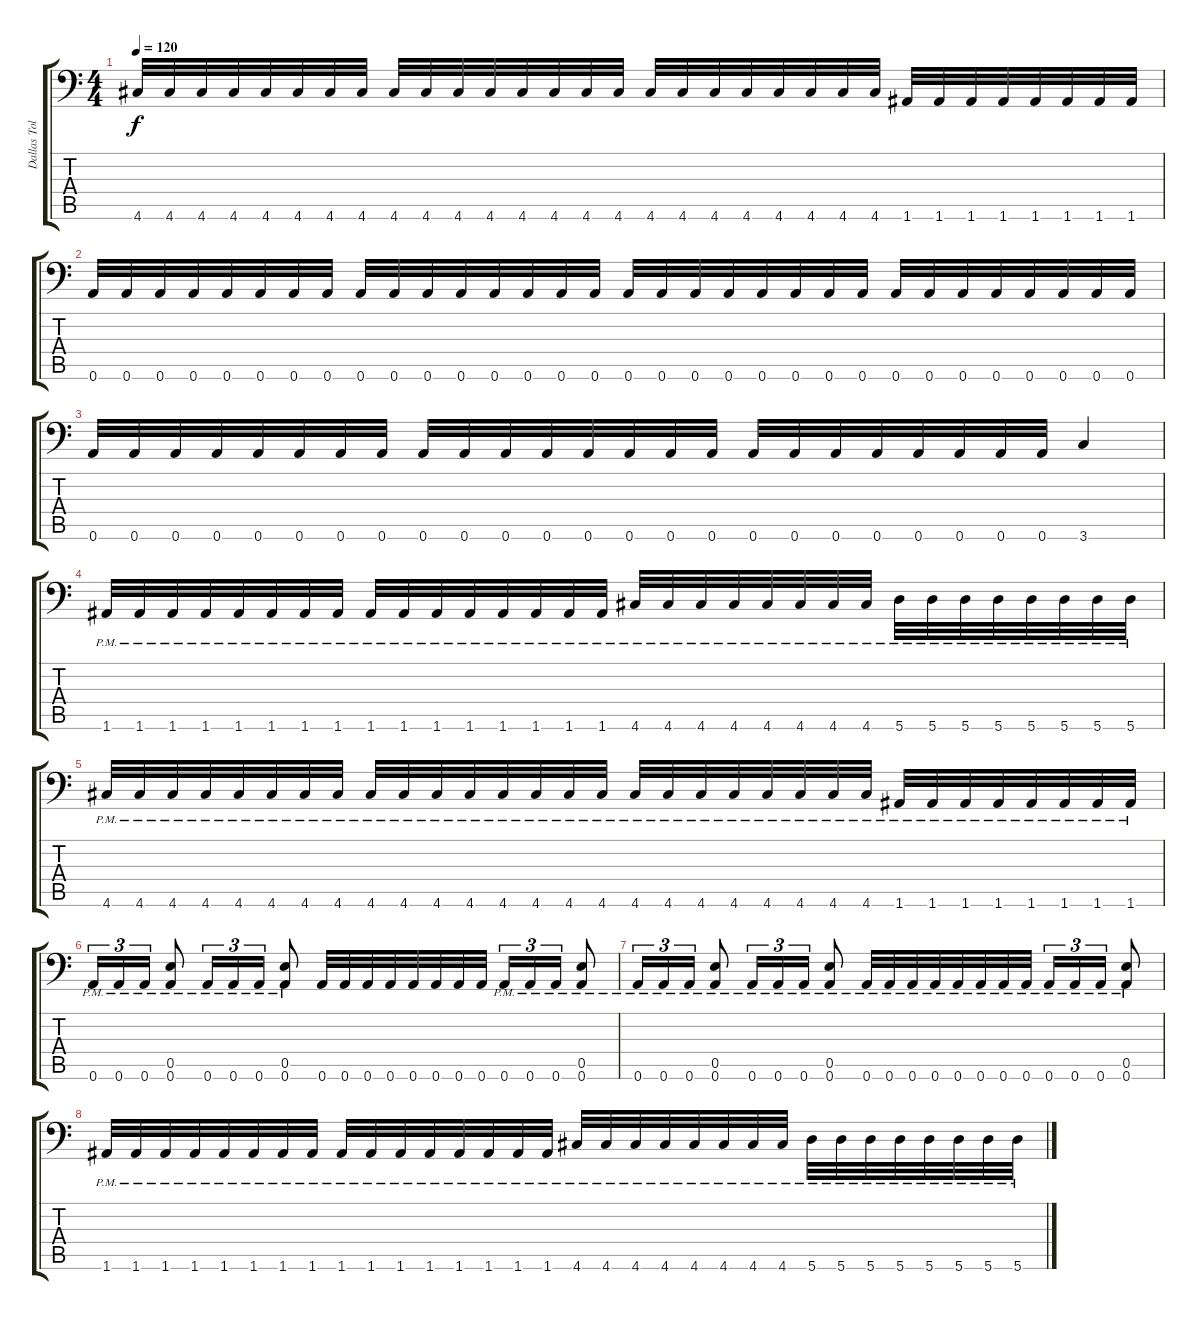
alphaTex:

\track ("Dallas Toler-Wade" "Dallas Tol") {instrument distortionguitar}
\staff {score tabs}
\tuning (B3 Gb3 D3 A2 E2 A1) {hide}
\ts (4 4)
\tempo 120
\clef f4
\ks c
4.6.32{dy f} 4.6.32 4.6.32 4.6.32 4.6.32 4.6.32 4.6.32 4.6.32 4.6.32 4.6.32 4.6.32 4.6.32 4.6.32 4.6.32 4.6.32 4.6.32 4.6.32 4.6.32 4.6.32 4.6.32 4.6.32 4.6.32 4.6.32 4.6.32 1.6.32 1.6.32 1.6.32 1.6.32 1.6.32 1.6.32 1.6.32 1.6.32 |
0.6.32 0.6.32 0.6.32 0.6.32 0.6.32 0.6.32 0.6.32 0.6.32 0.6.32 0.6.32 0.6.32 0.6.32 0.6.32 0.6.32 0.6.32 0.6.32 0.6.32 0.6.32 0.6.32 0.6.32 0.6.32 0.6.32 0.6.32 0.6.32 0.6.32 0.6.32 0.6.32 0.6.32 0.6.32 0.6.32 0.6.32 0.6.32 |
0.6.32 0.6.32 0.6.32 0.6.32 0.6.32 0.6.32 0.6.32 0.6.32 0.6.32 0.6.32 0.6.32 0.6.32 0.6.32 0.6.32 0.6.32 0.6.32 0.6.32 0.6.32 0.6.32 0.6.32 0.6.32 0.6.32 0.6.32 0.6.32 3.6.4 |
1.6{pm}.32 1.6{pm}.32 1.6{pm}.32 1.6{pm}.32 1.6{pm}.32 1.6{pm}.32 1.6{pm}.32 1.6{pm}.32 1.6{pm}.32 1.6{pm}.32 1.6{pm}.32 1.6{pm}.32 1.6{pm}.32 1.6{pm}.32 1.6{pm}.32 1.6{pm}.32 4.6{pm}.32 4.6{pm}.32 4.6{pm}.32 4.6{pm}.32 4.6{pm}.32 4.6{pm}.32 4.6{pm}.32 4.6{pm}.32 5.6{pm}.32 5.6{pm}.32 5.6{pm}.32 5.6{pm}.32 5.6{pm}.32 5.6{pm}.32 5.6{pm}.32 5.6{pm}.32 |
4.6{pm}.32 4.6{pm}.32 4.6{pm}.32 4.6{pm}.32 4.6{pm}.32 4.6{pm}.32 4.6{pm}.32 4.6{pm}.32 4.6{pm}.32 4.6{pm}.32 4.6{pm}.32 4.6{pm}.32 4.6{pm}.32 4.6{pm}.32 4.6{pm}.32 4.6{pm}.32 4.6{pm}.32 4.6{pm}.32 4.6{pm}.32 4.6{pm}.32 4.6{pm}.32 4.6{pm}.32 4.6{pm}.32 4.6{pm}.32 1.6{pm}.32 1.6{pm}.32 1.6{pm}.32 1.6{pm}.32 1.6{pm}.32 1.6{pm}.32 1.6{pm}.32 1.6{pm}.32 |
0.6{pm}.16{tu (3 2)} 0.6{pm}.16{tu (3 2)} 0.6{pm}.16{tu (3 2)} (0.5{pm} 0.6{pm}).8 0.6{pm}.16{tu (3 2)} 0.6{pm}.16{tu (3 2)} 0.6{pm}.16{tu (3 2)} (0.5{pm} 0.6{pm}).8 0.6.32 0.6.32 0.6.32 0.6.32 0.6.32 0.6.32 0.6.32 0.6.32 0.6{pm}.16{tu (3 2)} 0.6{pm}.16{tu (3 2)} 0.6{pm}.16{tu (3 2)} (0.5{pm} 0.6{pm}).8 |
0.6{pm}.16{tu (3 2)} 0.6{pm}.16{tu (3 2)} 0.6{pm}.16{tu (3 2)} (0.5{pm} 0.6{pm}).8 0.6{pm}.16{tu (3 2)} 0.6{pm}.16{tu (3 2)} 0.6{pm}.16{tu (3 2)} (0.5{pm} 0.6{pm}).8 0.6{pm}.32 0.6{pm}.32 0.6{pm}.32 0.6{pm}.32 0.6{pm}.32 0.6{pm}.32 0.6{pm}.32 0.6{pm}.32 0.6{pm}.16{tu (3 2)} 0.6{pm}.16{tu (3 2)} 0.6{pm}.16{tu (3 2)} (0.5{pm} 0.6{pm}).8 |
1.6{pm}.32 1.6{pm}.32 1.6{pm}.32 1.6{pm}.32 1.6{pm}.32 1.6{pm}.32 1.6{pm}.32 1.6{pm}.32 1.6{pm}.32 1.6{pm}.32 1.6{pm}.32 1.6{pm}.32 1.6{pm}.32 1.6{pm}.32 1.6{pm}.32 1.6{pm}.32 4.6{pm}.32 4.6{pm}.32 4.6{pm}.32 4.6{pm}.32 4.6{pm}.32 4.6{pm}.32 4.6{pm}.32 4.6{pm}.32 5.6{pm}.32 5.6{pm}.32 5.6{pm}.32 5.6{pm}.32 5.6{pm}.32 5.6{pm}.32 5.6{pm}.32 5.6{pm}.32
